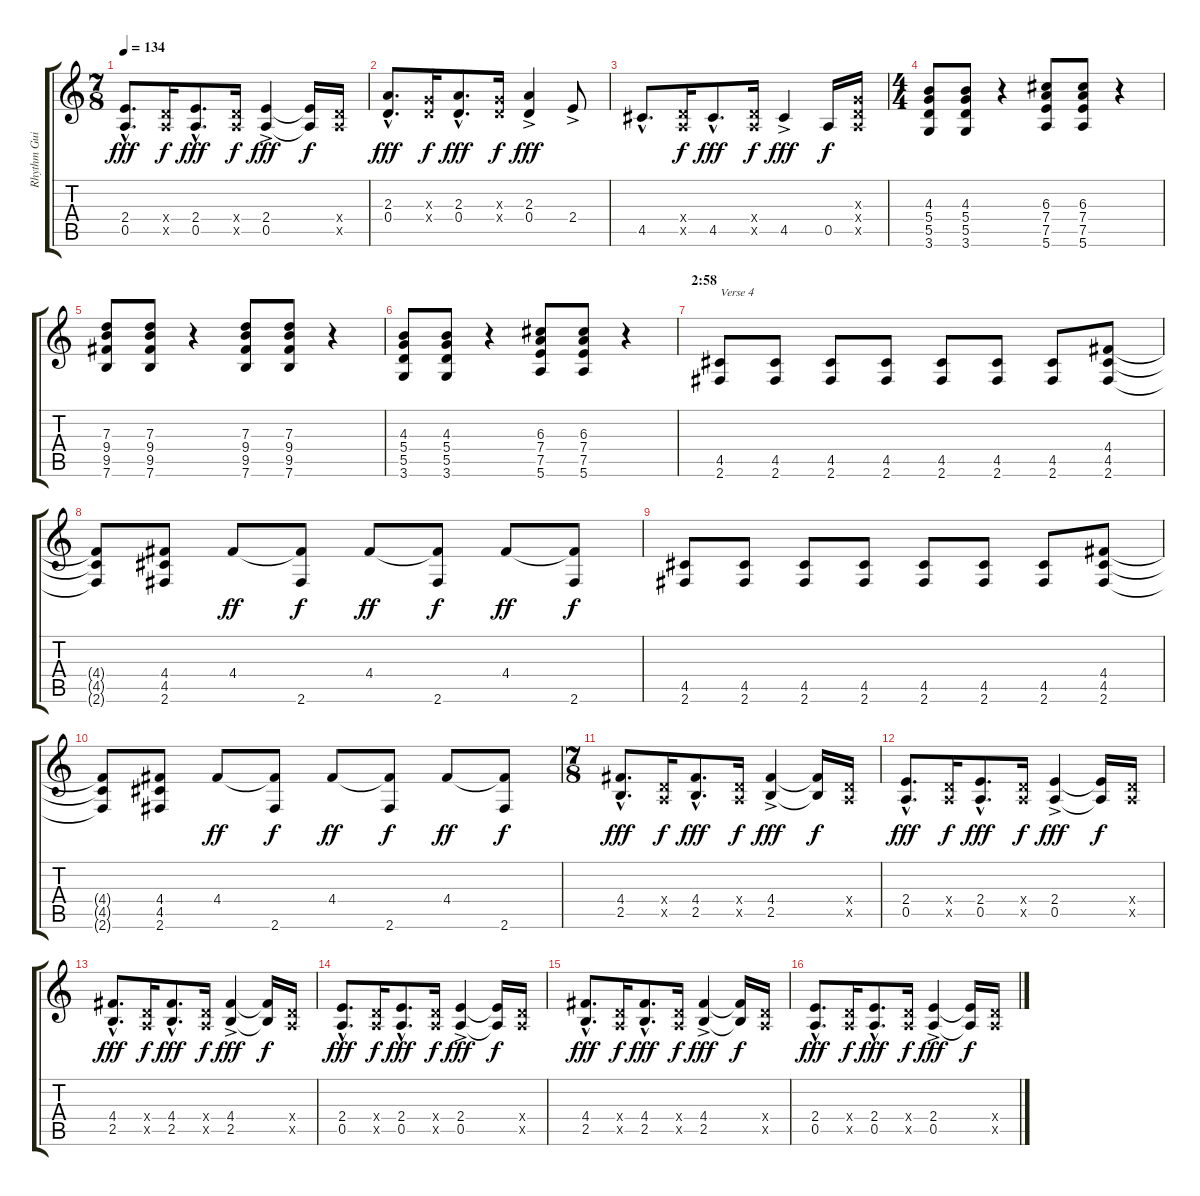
\track ("Rhythm Guitar 1" "Rhythm Gui") {instrument distortionguitar}
\staff {score tabs}
\tuning (E4 B3 G3 D3 A2 E2) {hide}
\ts (7 8)
\tempo 134
\clef g2
\ks c
(2.4{hac} 0.5{hac}).8{d dy fff} (0.4{x} 0.5{x}).16{dy f} (2.4{hac} 0.5{hac}).8{d dy fff} (0.4{x} 0.5{x}).16{dy f} (2.4 0.5{ac}).4{dy fff} (2.4{t} 0.5{t}).16{dy f} (0.4{x} 0.5{x}).16 |
(2.3{hac} 0.4{hac}).8{d dy fff} (0.3{x} 0.4{x}).16{dy f} (2.3{hac} 0.4{hac}).8{d dy fff} (0.3{x} 0.4{x}).16{dy f} (2.3 0.4{ac}).4{dy fff} 2.4{ac}.8 |
4.5{hac}.8{d} (0.4{x} 0.5{x}).16{dy f} 4.5{hac}.8{d dy fff} (0.4{x} 0.5{x}).16{dy f} 4.5{ac}.4{dy fff} 0.5.16{dy f} (0.3{x} 0.4{x} 0.5{x}).16 |
\ts (4 4)
(4.3 5.4 5.5 3.6).8 (4.3 5.4 5.5 3.6).8 r.4 (6.3 7.4 7.5 5.6).8 (6.3 7.4 7.5 5.6).8 r.4 |
(7.3 9.4 9.5 7.6).8 (7.3 9.4 9.5 7.6).8 r.4 (7.3 9.4 9.5 7.6).8 (7.3 9.4 9.5 7.6).8 r.4 |
(4.3 5.4 5.5 3.6).8 (4.3 5.4 5.5 3.6).8 r.4 (6.3 7.4 7.5 5.6).8 (6.3 7.4 7.5 5.6).8 r.4 |
\section ("" "2:58")
(4.5 2.6).8{txt "Verse 4"} (4.5 2.6).8 (4.5 2.6).8 (4.5 2.6).8 (4.5 2.6).8 (4.5 2.6).8 (4.5 2.6).8 (4.4 4.5 2.6).8 |
(4.4{t} 4.5{t} 2.6{t}).8 (4.4 4.5 2.6).8 4.4.8{dy ff} (4.4{t} 2.6).8{dy f} 4.4.8{dy ff} (4.4{t} 2.6).8{dy f} 4.4.8{dy ff} (4.4{t} 2.6).8{dy f} |
(4.5 2.6).8 (4.5 2.6).8 (4.5 2.6).8 (4.5 2.6).8 (4.5 2.6).8 (4.5 2.6).8 (4.5 2.6).8 (4.4 4.5 2.6).8 |
(4.4{t} 4.5{t} 2.6{t}).8 (4.4 4.5 2.6).8 4.4.8{dy ff} (4.4{t} 2.6).8{dy f} 4.4.8{dy ff} (4.4{t} 2.6).8{dy f} 4.4.8{dy ff} (4.4{t} 2.6).8{dy f} |
\ts (7 8)
(4.4{hac} 2.5{hac}).8{d dy fff} (0.4{x} 0.5{x}).16{dy f} (4.4{hac} 2.5{hac}).8{d dy fff} (0.4{x} 0.5{x}).16{dy f} (4.4 2.5{ac}).4{dy fff} (4.4{t} 2.5{t}).16{dy f} (0.4{x} 0.5{x}).16 |
(2.4{hac} 0.5{hac}).8{d dy fff} (0.4{x} 0.5{x}).16{dy f} (2.4{hac} 0.5{hac}).8{d dy fff} (0.4{x} 0.5{x}).16{dy f} (2.4 0.5{ac}).4{dy fff} (2.4{t} 0.5{t}).16{dy f} (0.4{x} 0.5{x}).16 |
(4.4{hac} 2.5{hac}).8{d dy fff} (0.4{x} 0.5{x}).16{dy f} (4.4{hac} 2.5{hac}).8{d dy fff} (0.4{x} 0.5{x}).16{dy f} (4.4 2.5{ac}).4{dy fff} (4.4{t} 2.5{t}).16{dy f} (0.4{x} 0.5{x}).16 |
(2.4{hac} 0.5{hac}).8{d dy fff} (0.4{x} 0.5{x}).16{dy f} (2.4{hac} 0.5{hac}).8{d dy fff} (0.4{x} 0.5{x}).16{dy f} (2.4 0.5{ac}).4{dy fff} (2.4{t} 0.5{t}).16{dy f} (0.4{x} 0.5{x}).16 |
(4.4{hac} 2.5{hac}).8{d dy fff} (0.4{x} 0.5{x}).16{dy f} (4.4{hac} 2.5{hac}).8{d dy fff} (0.4{x} 0.5{x}).16{dy f} (4.4 2.5{ac}).4{dy fff} (4.4{t} 2.5{t}).16{dy f} (0.4{x} 0.5{x}).16 |
(2.4{hac} 0.5{hac}).8{d dy fff} (0.4{x} 0.5{x}).16{dy f} (2.4{hac} 0.5{hac}).8{d dy fff} (0.4{x} 0.5{x}).16{dy f} (2.4 0.5{ac}).4{dy fff} (2.4{t} 0.5{t}).16{dy f} (0.4{x} 0.5{x}).16
